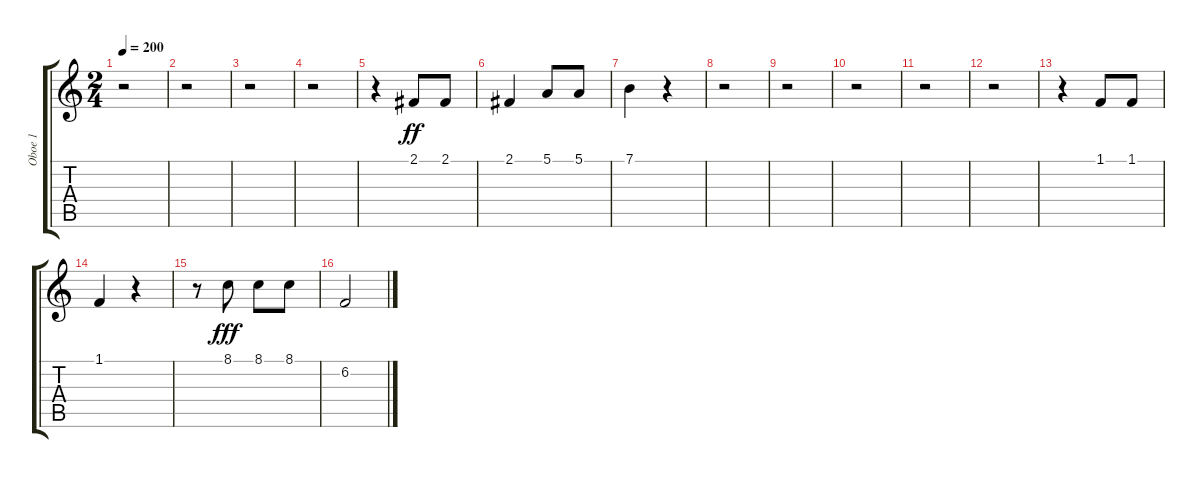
\track ("Oboe 1" "Oboe 1") {instrument oboe}
\staff {score tabs}
\tuning (E4 B3 G3 D3 A2 E2) {hide}
\ts (2 4)
\tempo 200
\clef g2
\ks c
r.2{dy ff} |
r.2 |
r.2 |
r.2 |
r.4 2.1.8 2.1.8 |
2.1.4 5.1.8 5.1.8 |
7.1.4 r.4 |
r.2 |
r.2 |
r.2 |
r.2 |
r.2 |
r.4 1.1.8 1.1.8 |
1.1.4 r.4 |
r.8 8.1.8{dy fff} 8.1.8 8.1.8 |
6.2.2
